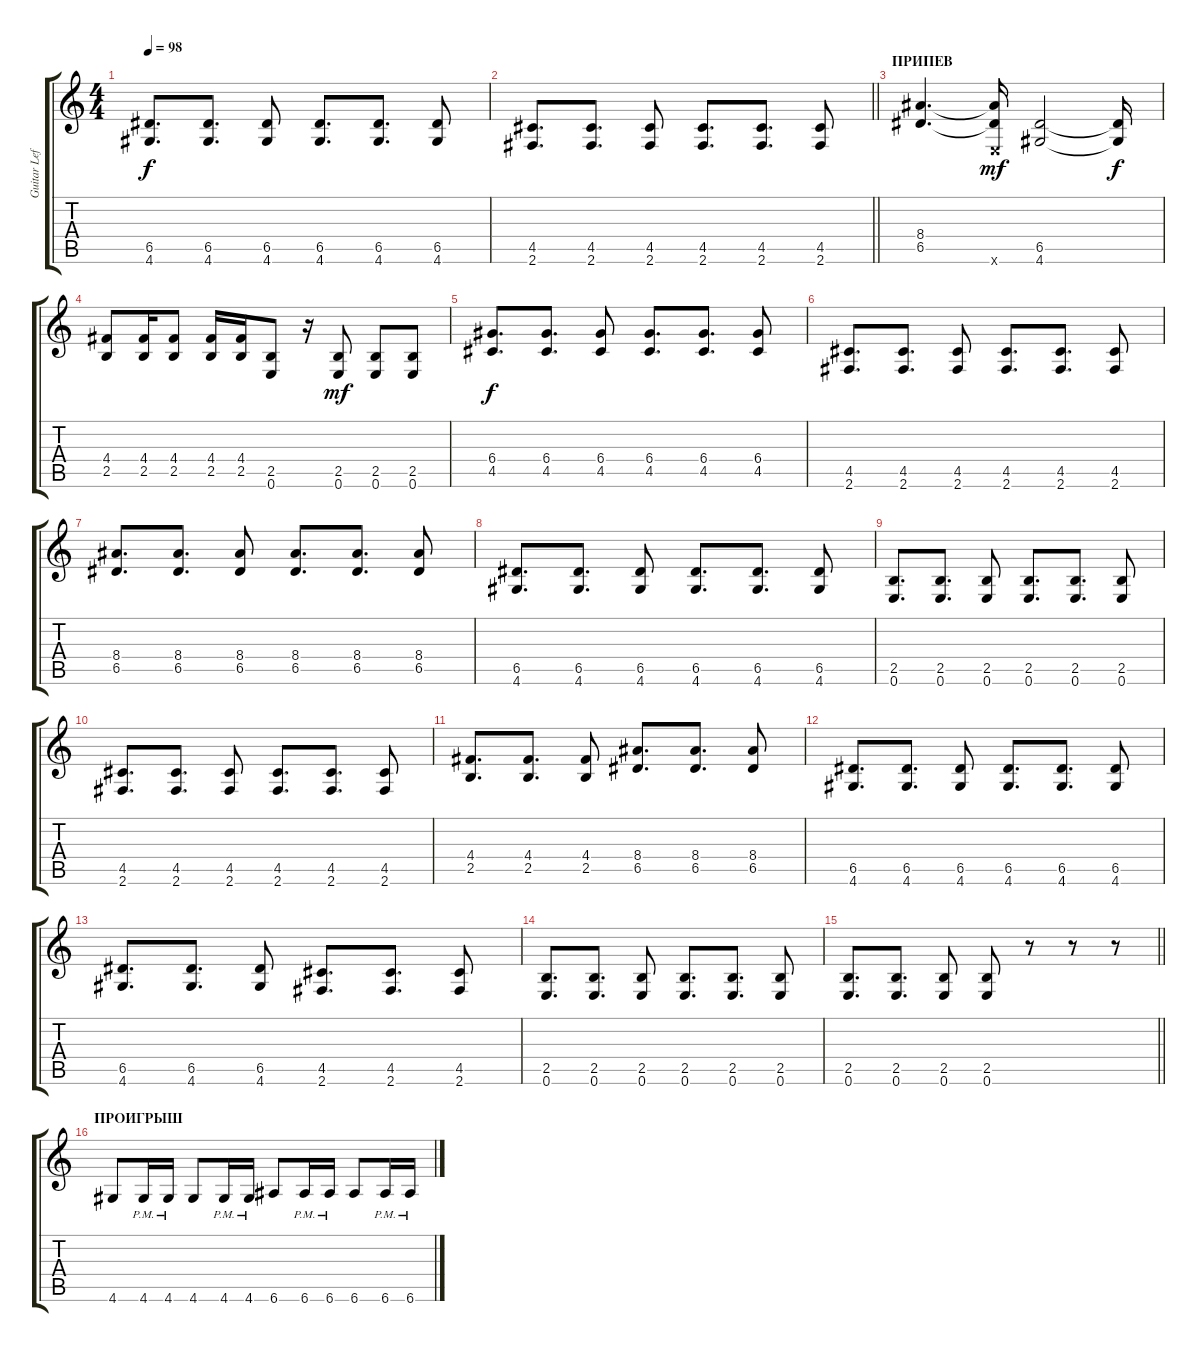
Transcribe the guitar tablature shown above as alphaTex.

\track ("Guitar Left" "Guitar Lef") {instrument overdrivenguitar}
\staff {score tabs}
\tuning (E4 B3 G3 D3 A2 E2) {hide}
\ts (4 4)
\tempo 98
\clef g2
\ks c
(6.5 4.6).8{d dy f} (6.5 4.6).8{d} (6.5 4.6).8 (6.5 4.6).8{d} (6.5 4.6).8{d} (6.5 4.6).8 |
\barLineRight lightlight
(4.5 2.6).8{d} (4.5 2.6).8{d} (4.5 2.6).8 (4.5 2.6).8{d} (4.5 2.6).8{d} (4.5 2.6).8 |
\section ("" "ПРИПЕВ")
(8.4 6.5).4{d} (8.4{t} 6.5{t} 0.6{x}).16{dy mf} (6.5 4.6).2 (6.5{t} 4.6{t}).16{dy f} |
(4.4 2.5).8 (4.4 2.5).16 (4.4 2.5).8 (4.4 2.5).16 (4.4 2.5).16 (2.5 0.6).8 r.16 (2.5 0.6).8{dy mf} (2.5 0.6).8 (2.5 0.6).8 |
(6.4 4.5).8{d dy f} (6.4 4.5).8{d} (6.4 4.5).8 (6.4 4.5).8{d} (6.4 4.5).8{d} (6.4 4.5).8 |
(4.5 2.6).8{d} (4.5 2.6).8{d} (4.5 2.6).8 (4.5 2.6).8{d} (4.5 2.6).8{d} (4.5 2.6).8 |
(8.4 6.5).8{d} (8.4 6.5).8{d} (8.4 6.5).8 (8.4 6.5).8{d} (8.4 6.5).8{d} (8.4 6.5).8 |
(6.5 4.6).8{d} (6.5 4.6).8{d} (6.5 4.6).8 (6.5 4.6).8{d} (6.5 4.6).8{d} (6.5 4.6).8 |
(2.5 0.6).8{d} (2.5 0.6).8{d} (2.5 0.6).8 (2.5 0.6).8{d} (2.5 0.6).8{d} (2.5 0.6).8 |
(4.5 2.6).8{d} (4.5 2.6).8{d} (4.5 2.6).8 (4.5 2.6).8{d} (4.5 2.6).8{d} (4.5 2.6).8 |
(4.4 2.5).8{d} (4.4 2.5).8{d} (4.4 2.5).8 (8.4 6.5).8{d} (8.4 6.5).8{d} (8.4 6.5).8 |
(6.5 4.6).8{d} (6.5 4.6).8{d} (6.5 4.6).8 (6.5 4.6).8{d} (6.5 4.6).8{d} (6.5 4.6).8 |
(6.5 4.6).8{d} (6.5 4.6).8{d} (6.5 4.6).8 (4.5 2.6).8{d} (4.5 2.6).8{d} (4.5 2.6).8 |
(2.5 0.6).8{d} (2.5 0.6).8{d} (2.5 0.6).8 (2.5 0.6).8{d} (2.5 0.6).8{d} (2.5 0.6).8 |
\barLineRight lightlight
(2.5 0.6).8{d} (2.5 0.6).8{d} (2.5 0.6).8 (2.5 0.6).8 r.8 r.8 r.8 |
\section ("" "ПРОИГРЫШ")
4.6.8 4.6{pm}.16 4.6{pm}.16 4.6.8 4.6{pm}.16 4.6{pm}.16 6.6.8 6.6{pm}.16 6.6{pm}.16 6.6.8 6.6{pm}.16 6.6{pm}.16
